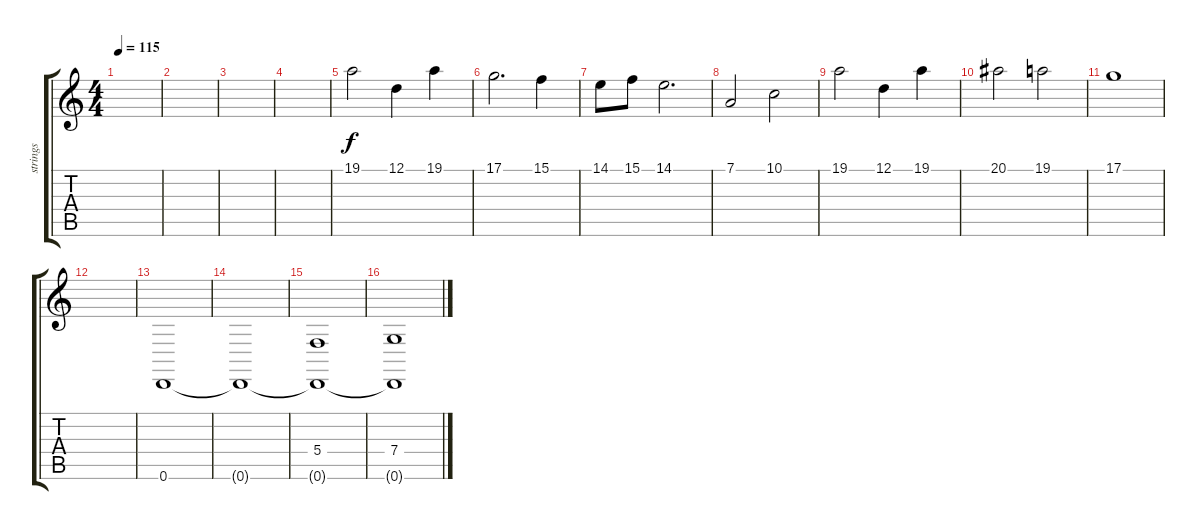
\track ("strings" "strings") {instrument stringensemble1}
\staff {score tabs}
\tuning (D4 A3 F3 C3 G2 D2) {hide}
\ts (4 4)
\tempo 115
\clef g2
\ks c
|
|
|
|
19.1.2 12.1.4 19.1.4 |
17.1.2{d} 15.1.4 |
14.1.8 15.1.8 14.1.2{d} |
7.1.2 10.1.2 |
19.1.2 12.1.4 19.1.4 |
20.1.2 19.1.2 |
17.1.1 |
|
0.6.1 |
0.6{t}.1 |
(5.4 0.6{t}).1 |
(7.4 0.6{t}).1
